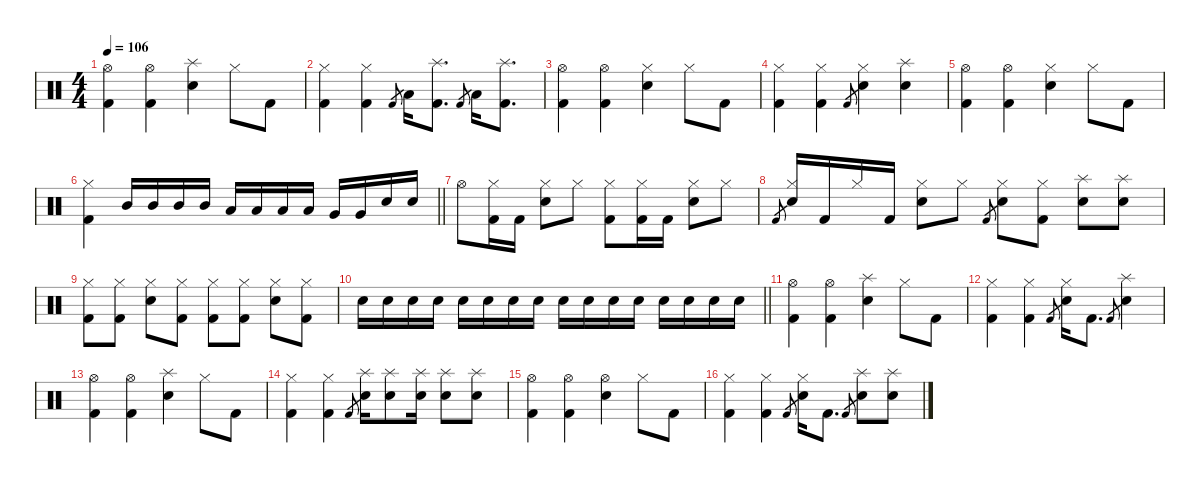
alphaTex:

\defaultSystemsLayout 4
\hideDynamics
\bracketExtendMode nobrackets
\singleTrackTrackNamePolicy hidden
\multiTrackTrackNamePolicy hidden
\otherSystemsTrackNameOrientation horizontal
\track ("Lars Ulrich" "drm.") {instrument percussion}
\staff {score}
\articulation defaults
\ts (4 4)
\tempo 106
\clef neutral
\ks c
("Hi-Hat (open)" "Kick (hit) 2").4{dy f beam Down} ("Hi-Hat (open)" "Kick (hit) 2").4{beam Down} ("Splash (hit)" "Snare (hit) 2").4{dy fff beam Down} "Hi-Hat (closed)".8{dy f beam Down} "Kick (hit) 2".8{beam Down} |
("Hi-Hat (closed)" "Kick (hit) 2").4{beam Down} ("Hi-Hat (closed)" "Kick (hit) 2").4{beam Down} "Kick (hit) 2".8{gr dy mf beam Up} "Low Tom (hit)".16{dy f beam Down} ("Splash (hit)" "Kick (hit) 2").8{d dy fff beam Down} "Kick (hit) 2".8{gr dy mf beam Up} "Low Tom (hit)".16{dy f beam Down} ("Splash (hit)" "Kick (hit) 2").8{d dy fff beam Down} |
("Hi-Hat (open)" "Kick (hit) 2").4{dy f beam Down} ("Hi-Hat (open)" "Kick (hit) 2").4{beam Down} ("Hi-Hat (closed)" "Snare (hit) 2").4{beam Down} "Hi-Hat (closed)".8{beam Down} "Kick (hit) 2".8{beam Down} |
("Hi-Hat (closed)" "Kick (hit) 2").4{beam Down} ("Hi-Hat (closed)" "Kick (hit) 2").4{beam Down} "Kick (hit) 2".8{gr dy mf beam Up} ("Hi-Hat (closed)" "Snare (hit) 2").4{dy f beam Down} ("Splash (hit)" "Snare (hit) 2").4{dy fff beam Down} |
("Hi-Hat (open)" "Kick (hit) 2").4{dy f beam Down} ("Hi-Hat (open)" "Kick (hit) 2").4{beam Down} ("Hi-Hat (closed)" "Snare (hit) 2").4{beam Down} "Hi-Hat (closed)".8{beam Down} "Kick (hit) 2".8{beam Down} |
\barLineRight lightlight
("Hi-Hat (closed)" "Kick (hit) 2").4{beam Down} "Mid Tom (hit)".16{beam Up} "Mid Tom (hit)".16{beam Up} "Mid Tom (hit)".16{beam Up} "Mid Tom (hit)".16{beam Up} "Low Tom (hit)".16{beam Up} "Low Tom (hit)".16{beam Up} "Low Tom (hit)".16{beam Up} "Low Tom (hit)".16{beam Up} "Very Low Tom (hit)".16{beam Up} "Very Low Tom (hit)".16{beam Up} "Snare (hit) 2".16{beam Up} "Snare (hit) 2".16{beam Up} |
"Hi-Hat (open)".8{beam Down} ("Hi-Hat (closed)" "Kick (hit) 2").16{beam Down} "Kick (hit) 2".16{beam Down} ("Hi-Hat (closed)" "Snare (hit) 2").8{beam Down} "Hi-Hat (closed)".8{beam Down} ("Hi-Hat (closed)" "Kick (hit) 2").8{beam Down} ("Hi-Hat (closed)" "Kick (hit) 2").16{beam Down} "Kick (hit) 2".16{beam Down} ("Hi-Hat (closed)" "Snare (hit) 2").8{beam Down} "Hi-Hat (closed)".8{beam Down} |
"Kick (hit) 2".8{gr dy mf beam Up} ("Hi-Hat (closed)" "Snare (hit) 2").16{dy f beam Up} "Kick (hit) 2".16{beam Up} "Hi-Hat (closed)".16{beam Up} "Kick (hit) 2".16{beam Up} ("Hi-Hat (closed)" "Snare (hit) 2").8{beam Down} "Hi-Hat (closed)".8{beam Down} "Kick (hit) 2".8{gr dy mf beam Up} ("Hi-Hat (closed)" "Snare (hit) 2").8{dy f beam Down} ("Hi-Hat (closed)" "Kick (hit) 2").8{beam Down} ("Splash (hit)" "Snare (hit) 2").8{dy fff beam Down} ("Splash (hit)" "Snare (hit) 2").8{beam Down} |
("Hi-Hat (closed)" "Kick (hit) 2").8{dy f beam Down} ("Hi-Hat (closed)" "Kick (hit) 2").8{beam Down} ("Hi-Hat (closed)" "Snare (hit) 2").8{beam Down} ("Hi-Hat (closed)" "Kick (hit) 2").8{beam Down} ("Hi-Hat (closed)" "Kick (hit) 2").8{beam Down} ("Hi-Hat (closed)" "Kick (hit) 2").8{beam Down} ("Hi-Hat (closed)" "Snare (hit) 2").8{beam Down} ("Hi-Hat (closed)" "Kick (hit) 2").8{beam Down} |
\barLineRight lightlight "Snare (hit) 2".16{dy mf beam Down} "Snare (hit) 2".16{beam Down} "Snare (hit) 2".16{beam Down} "Snare (hit) 2".16{beam Down} "Snare (hit) 2".16{dy f beam Down} "Snare (hit) 2".16{beam Down} "Snare (hit) 2".16{beam Down} "Snare (hit) 2".16{beam Down} "Snare (hit) 2".16{beam Down} "Snare (hit) 2".16{beam Down} "Snare (hit) 2".16{beam Down} "Snare (hit) 2".16{beam Down} "Snare (hit) 2".16{beam Down} "Snare (hit) 2".16{beam Down} "Snare (hit) 2".16{beam Down} "Snare (hit) 2".16{beam Down}
|
("Hi-Hat (open)" "Kick (hit) 2").4{beam Down} ("Hi-Hat (open)" "Kick (hit) 2").4{beam Down} ("Splash (hit)" "Snare (hit) 2").4{dy fff beam Down} "Hi-Hat (closed)".8{dy f beam Down} "Kick (hit) 2".8{beam Down} |
("Hi-Hat (closed)" "Kick (hit) 2").4{beam Down} ("Hi-Hat (closed)" "Kick (hit) 2").4{beam Down} "Kick (hit) 2".8{gr dy mf beam Up} ("Hi-Hat (closed)" "Snare (hit) 2").16{dy f beam Down} "Kick (hit) 2".8{d beam Down} "Kick (hit) 2".8{gr dy mf beam Up} ("Splash (hit)" "Snare (hit) 2").4{dy fff beam Down} |
("Hi-Hat (open)" "Kick (hit) 2").4{dy f beam Down} ("Hi-Hat (open)" "Kick (hit) 2").4{beam Down} ("Splash (hit)" "Snare (hit) 2").4{beam Down} "Hi-Hat (closed)".8{beam Down} "Kick (hit) 2".8{beam Down} |
("Hi-Hat (closed)" "Kick (hit) 2").4{beam Down} ("Hi-Hat (closed)" "Kick (hit) 2").4{beam Down} "Kick (hit) 2".8{gr dy mf beam Up} ("Splash (hit)" "Snare (hit) 2").16{dy fff beam Down} ("Splash (hit)" "Snare (hit) 2").8{beam Down} ("Splash (hit)" "Snare (hit) 2").16{beam Down} ("Splash (hit)" "Snare (hit) 2").8{beam Down} ("Splash (hit)" "Snare (hit) 2").8{beam Down} |
("Hi-Hat (open)" "Kick (hit) 2").4{dy f beam Down} ("Hi-Hat (open)" "Kick (hit) 2").4{beam Down} ("Hi-Hat (open)" "Snare (hit) 2").4{beam Down} "Hi-Hat (closed)".8{beam Down} "Kick (hit) 2".8{beam Down} |
("Hi-Hat (closed)" "Kick (hit) 2").4{beam Down} ("Hi-Hat (closed)" "Kick (hit) 2").4{beam Down} "Kick (hit) 2".8{gr dy mf beam Up} ("Hi-Hat (closed)" "Snare (hit) 2").16{dy f beam Down} "Kick (hit) 2".8{d beam Down} "Kick (hit) 2".8{gr dy mf beam Up} ("Splash (hit)" "Snare (hit) 2").8{dy fff beam Down} ("Splash (hit)" "Snare (hit) 2").8{beam Down}
